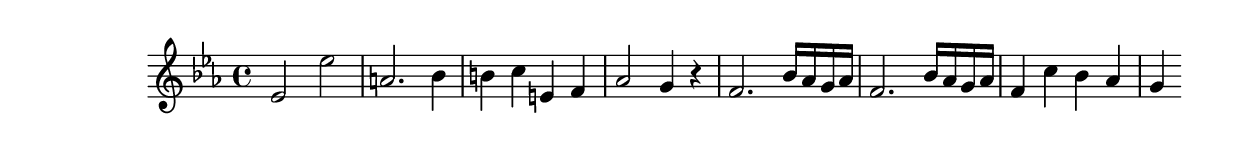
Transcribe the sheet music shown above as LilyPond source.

\version "2.14.0"
%{\header {
  title = "opening from string quartet # 16"
  composer = "W.A. Mozart"
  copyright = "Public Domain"
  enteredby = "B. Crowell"
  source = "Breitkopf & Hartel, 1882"
}%}
\score{{\key es \major
    \time 4/4
    %{\tempo 4=140
    %}\relative es' {
es2 es' | a,2. bes4 | b4 c e, f | as2 g4 r | f2. bes16 as g as | f2. bes16 as g as | f4 c' bes as | g4
}
}}